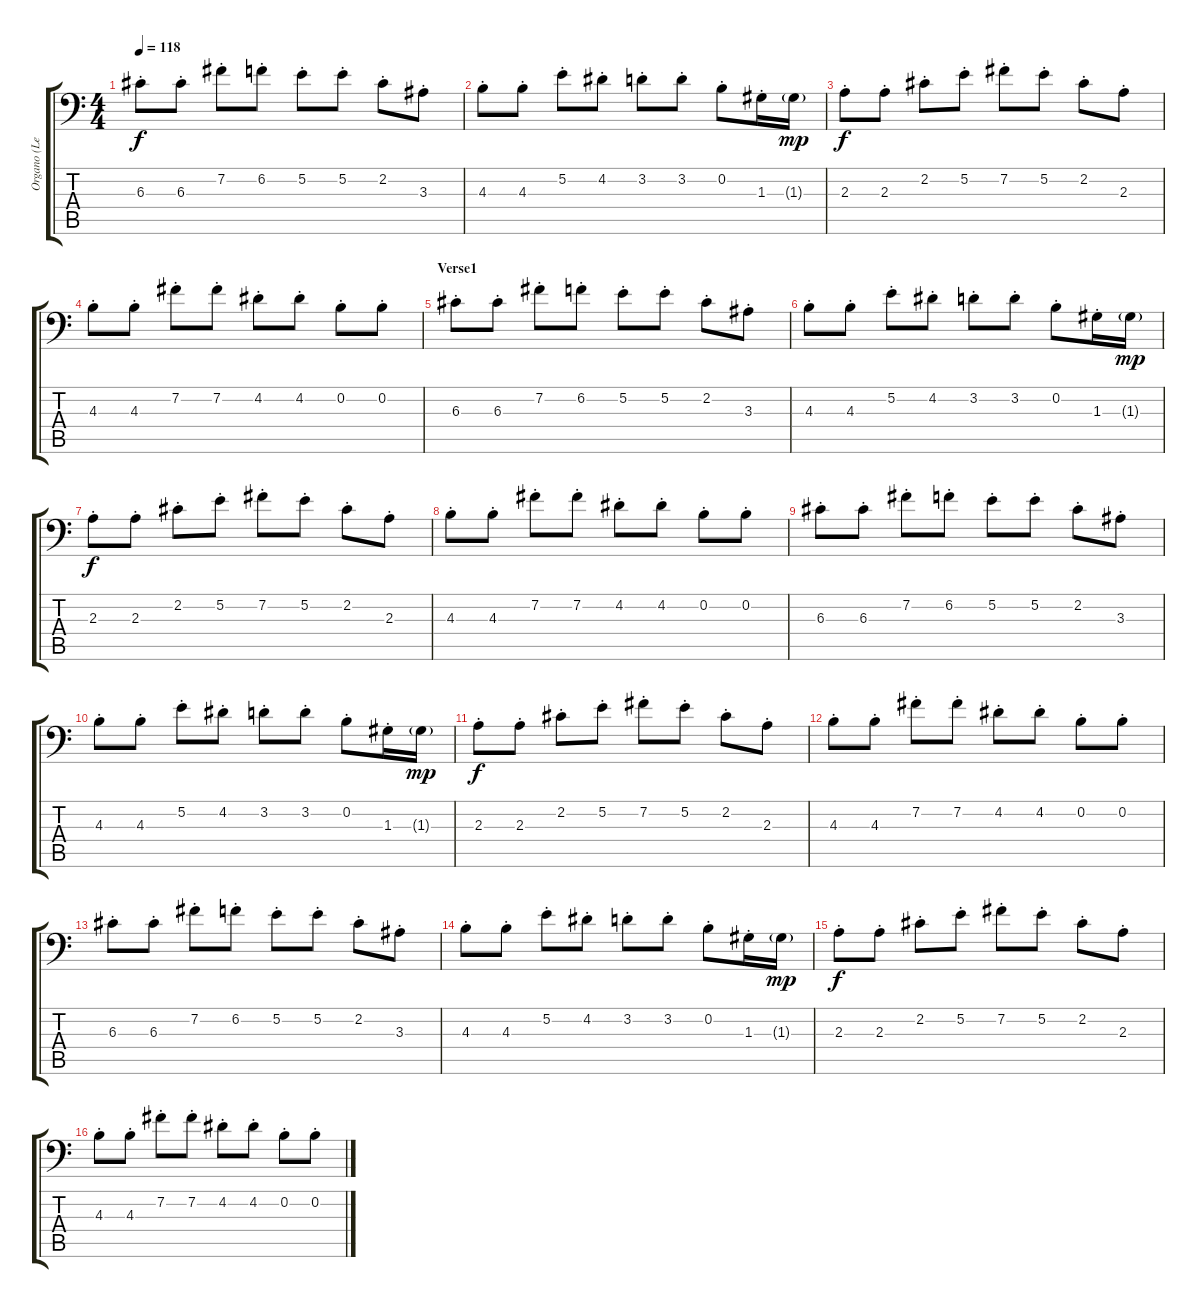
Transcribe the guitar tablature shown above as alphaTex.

\track ("Organo (Lead)" "Organo (Le") {instrument synthbass1}
\staff {score tabs}
\tuning (E3 B2 G2 D2 A1 E1) {hide}
\ts (4 4)
\tempo 118
\clef f4
\ks c
6.3{st}.8{dy f instrument synthbass1} 6.3{st}.8 7.2{st}.8 6.2{st}.8 5.2{st}.8 5.2{st}.8 2.2{st}.8 3.3{st}.8 |
4.3{st}.8 4.3{st}.8 5.2{st}.8 4.2{st}.8 3.2{st}.8 3.2{st}.8 0.2{st}.8 1.3{st}.16 1.3{g}.16{dy mp} |
2.3{st}.8{dy f} 2.3{st}.8 2.2{st}.8 5.2{st}.8 7.2{st}.8 5.2{st}.8 2.2{st}.8 2.3{st}.8 |
4.3{st}.8 4.3{st}.8 7.2{st}.8 7.2{st}.8 4.2{st}.8 4.2{st}.8 0.2{st}.8 0.2{st}.8 |
\section ("" "Verse1")
6.3{st}.8 6.3{st}.8 7.2{st}.8 6.2{st}.8 5.2{st}.8 5.2{st}.8 2.2{st}.8 3.3{st}.8 |
4.3{st}.8 4.3{st}.8 5.2{st}.8 4.2{st}.8 3.2{st}.8 3.2{st}.8 0.2{st}.8 1.3{st}.16 1.3{g}.16{dy mp} |
2.3{st}.8{dy f} 2.3{st}.8 2.2{st}.8 5.2{st}.8 7.2{st}.8 5.2{st}.8 2.2{st}.8 2.3{st}.8 |
4.3{st}.8 4.3{st}.8 7.2{st}.8 7.2{st}.8 4.2{st}.8 4.2{st}.8 0.2{st}.8 0.2{st}.8 |
6.3{st}.8 6.3{st}.8 7.2{st}.8 6.2{st}.8 5.2{st}.8 5.2{st}.8 2.2{st}.8 3.3{st}.8 |
4.3{st}.8 4.3{st}.8 5.2{st}.8 4.2{st}.8 3.2{st}.8 3.2{st}.8 0.2{st}.8 1.3{st}.16 1.3{g}.16{dy mp} |
2.3{st}.8{dy f} 2.3{st}.8 2.2{st}.8 5.2{st}.8 7.2{st}.8 5.2{st}.8 2.2{st}.8 2.3{st}.8 |
4.3{st}.8 4.3{st}.8 7.2{st}.8 7.2{st}.8 4.2{st}.8 4.2{st}.8 0.2{st}.8 0.2{st}.8 |
6.3{st}.8 6.3{st}.8 7.2{st}.8 6.2{st}.8 5.2{st}.8 5.2{st}.8 2.2{st}.8 3.3{st}.8 |
4.3{st}.8 4.3{st}.8 5.2{st}.8 4.2{st}.8 3.2{st}.8 3.2{st}.8 0.2{st}.8 1.3{st}.16 1.3{g}.16{dy mp} |
2.3{st}.8{dy f} 2.3{st}.8 2.2{st}.8 5.2{st}.8 7.2{st}.8 5.2{st}.8 2.2{st}.8 2.3{st}.8 |
4.3{st}.8 4.3{st}.8 7.2{st}.8 7.2{st}.8 4.2{st}.8 4.2{st}.8 0.2{st}.8 0.2{st}.8
